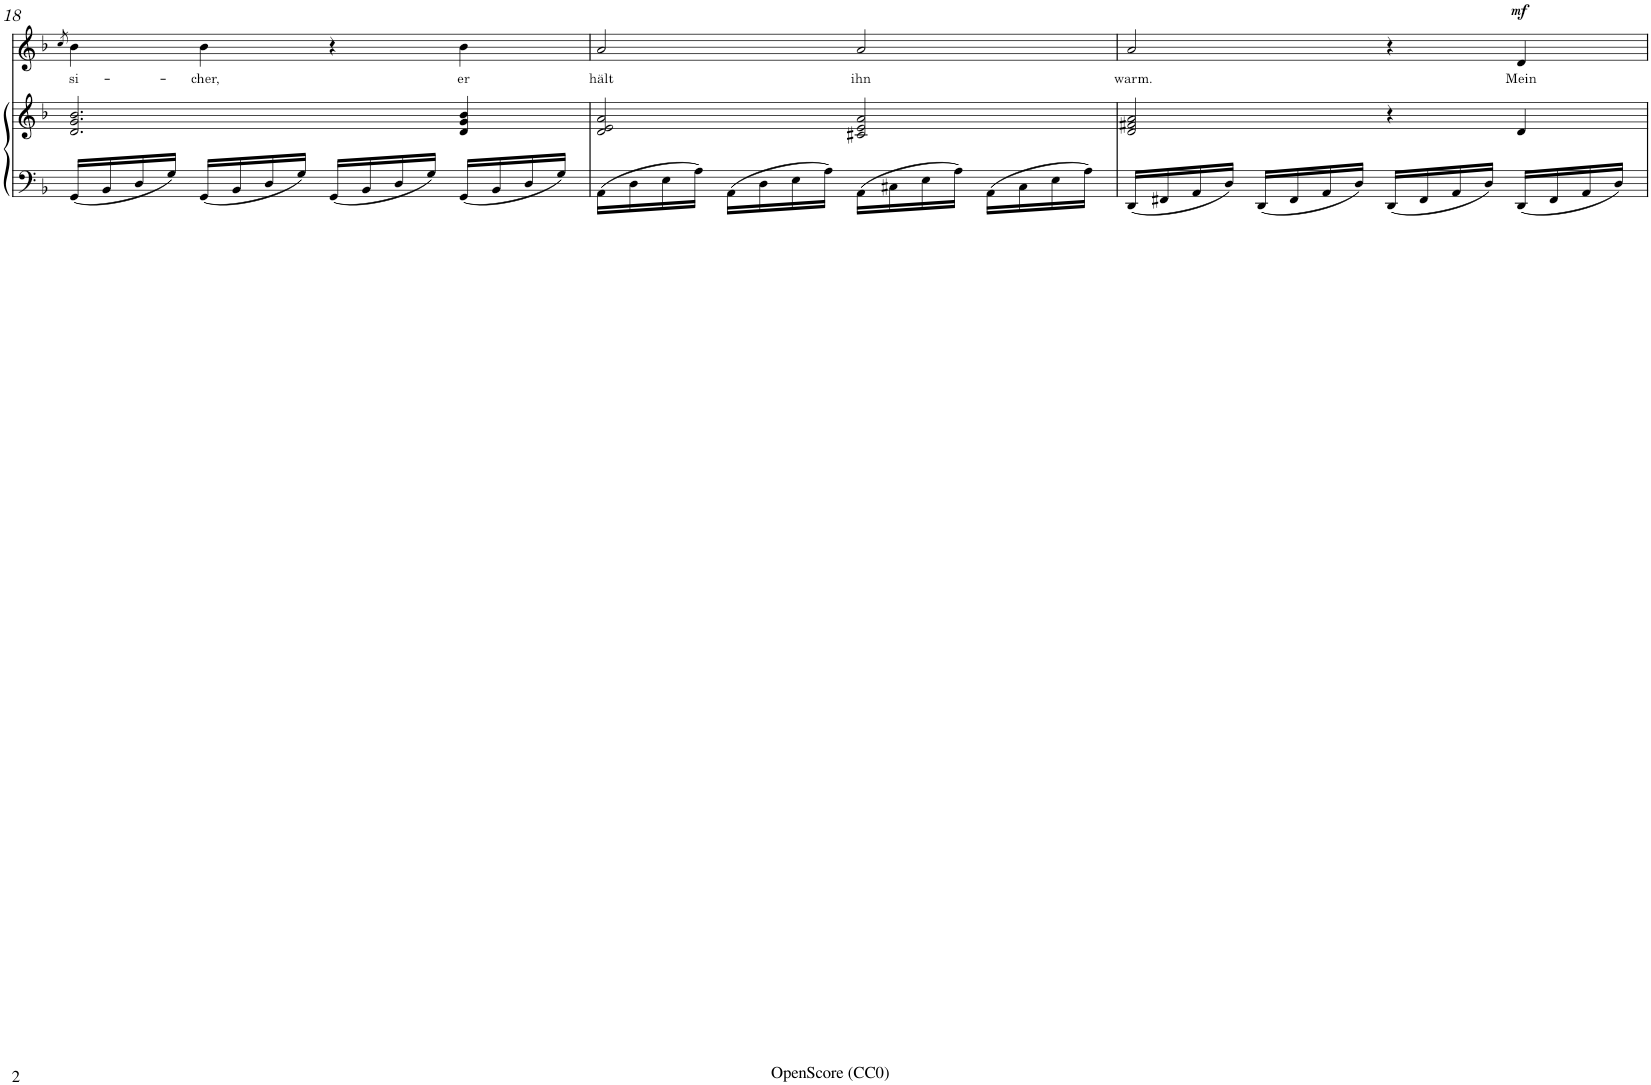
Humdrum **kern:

**kern	**kern	**kern	**text	**dynam
*part2	*part2	*part1	*part1	*part1
*staff3	*staff2	*staff1	*staff1	*staff1
*I"Piano	*	*I"Voice	*	*
*I'Pno	*	*	*	*
!!LO:PB:g=z
*clefF4	*clefG2	*clefG2	*	*
*k[b-]	*k[b-]	*k[b-]	*	*
*M4/4	*M4/4	*M4/4	*	*
*met(c)	*met(c)	*met(c)	*	*
=18	=18	=18	=18	=18
.	.	8qcc/	.	.
!	!	!	!LO:LY:b	!
16GG/LL	2.d/ 2.g/ 2.b-/	4b-\	si-	.
16BB-/	.	.	.	.
16D/	.	.	.	.
16G/JJ	.	.	.	.
!	!	!	!LO:LY:b	!
16GG/LL	.	4b-\	-cher,	.
16BB-/	.	.	.	.
16D/	.	.	.	.
16G/JJ	.	.	.	.
16GG/LL	.	4r	.	.
16BB-/	.	.	.	.
16D/	.	.	.	.
16G/JJ	.	.	.	.
!	!	!	!LO:LY:b	!
16GG/LL	4d/ 4g/ 4b-/	4b-\	er	.
16BB-/	.	.	.	.
16D/	.	.	.	.
16G/JJ	.	.	.	.
=19	=19	=19	=19	=19
!	!	!	!LO:LY:b	!
16AA\LL	2d/ 2e/ 2a/	2a/	hält	.
16D\	.	.	.	.
16E\	.	.	.	.
16A\JJ	.	.	.	.
16AA\LL	.	.	.	.
16D\	.	.	.	.
16E\	.	.	.	.
16A\JJ	.	.	.	.
!	!	!	!LO:LY:b	!
16AA\LL	2c#X/ 2e/ 2a/	2a/	ihn	.
16C#X\	.	.	.	.
16E\	.	.	.	.
16A\JJ	.	.	.	.
16AA\LL	.	.	.	.
16C#\	.	.	.	.
16E\	.	.	.	.
16A\JJ	.	.	.	.
=20	=20	=20	=20	=20
!	!	!	!LO:LY:b	!
16DD/LL	2d/ 2f#X/ 2a/	2a/	warm.	.
16FF#X/	.	.	.	.
16AA/	.	.	.	.
16D/JJ	.	.	.	.
16DD/LL	.	.	.	.
16FF#/	.	.	.	.
16AA/	.	.	.	.
16D/JJ	.	.	.	.
16DD/LL	4r	4r	.	.
16FF#/	.	.	.	.
16AA/	.	.	.	.
16D/JJ	.	.	.	.
!	!	!	!LO:LY:b	!LO:DY:a
16DD/LL	4d/	4d/	Mein	mf
16FF#/	.	.	.	.
16AA/	.	.	.	.
16D/JJ	.	.	.	.
=	=	=	=	=
*-	*-	*-	*-	*-
